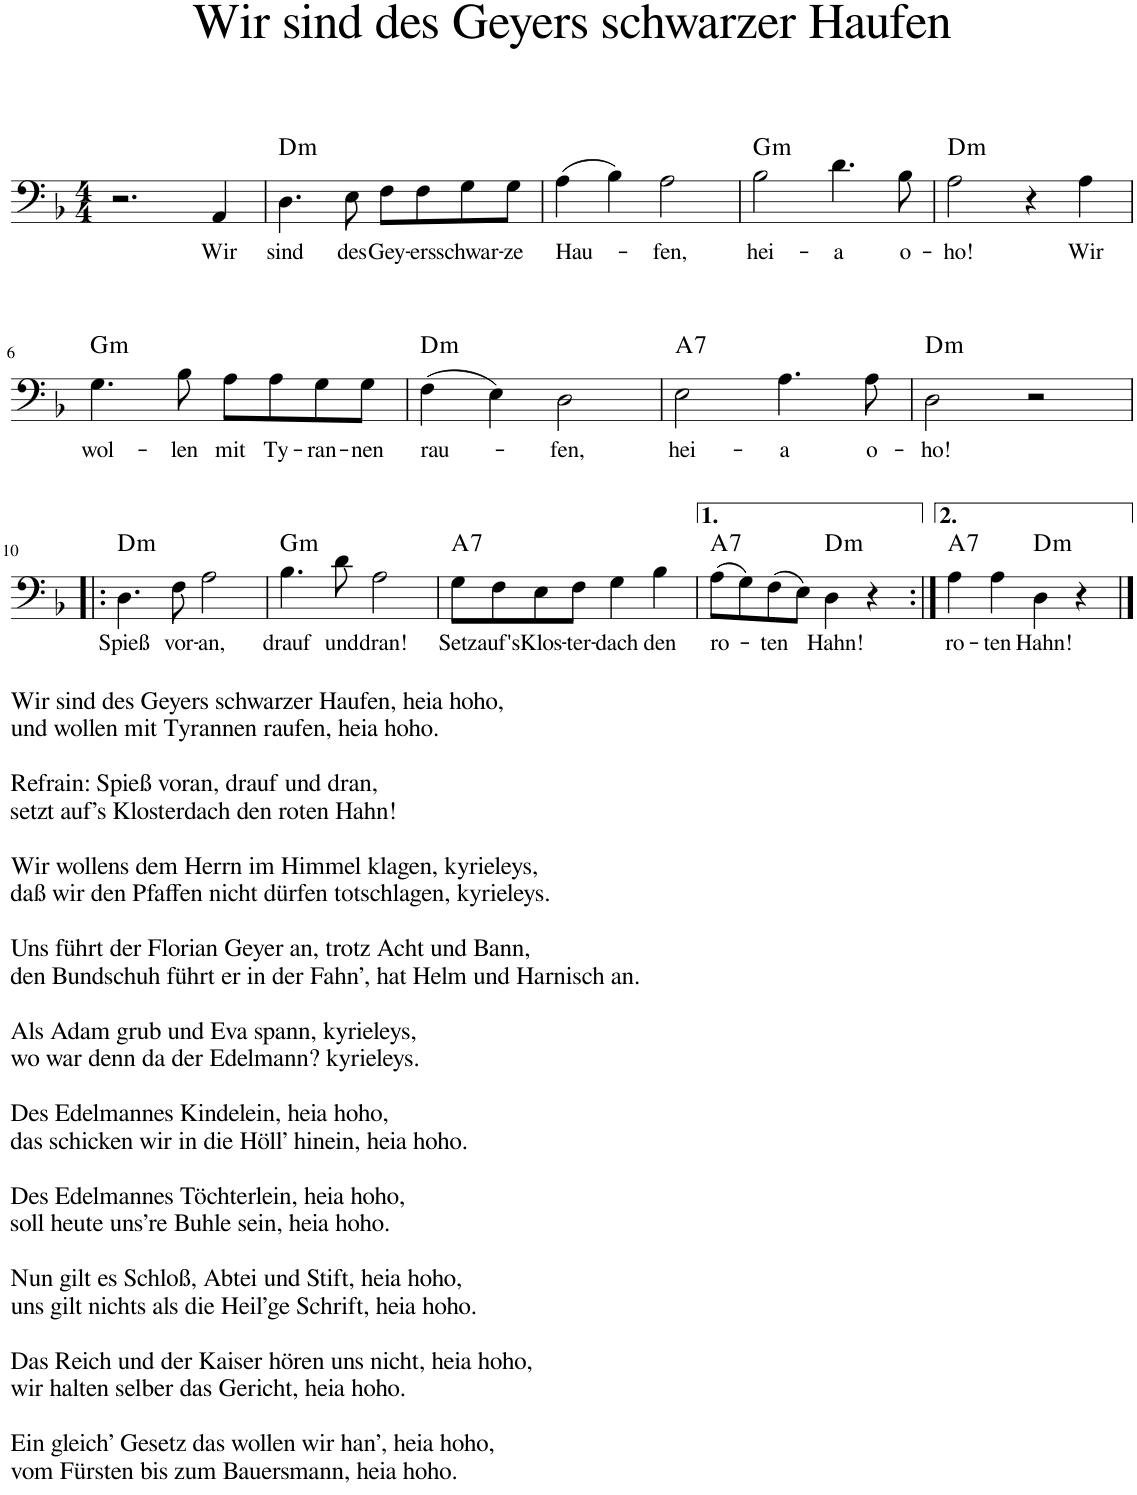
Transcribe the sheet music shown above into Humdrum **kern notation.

**kern	**text	**harte
*part1	*part1	*part1
*staff1	*staff1	*
*I"Piano	*	*
*I'Pno.	*	*
*clefF4	*	*
*k[b-]	*	*
*M4/4	*	*
=1	=1	=1
2.r	.	.
!	!LO:LY:b	!
4AA/	Wir	.
=2	=2	=2
!	!LO:LY:b	!LO:H:kt=m
4.D\	sind	D:min
!	!LO:LY:b	!
8E\	des	.
!	!LO:LY:b	!
8F\L	Gey-	.
!	!LO:LY:b	!
8F\	-ers	.
!	!LO:LY:b	!
8G\	schwar-	.
!	!LO:LY:b	!
8G\J	-ze	.
=3	=3	=3
!	!LO:LY:b	!
(4A\	Hau-	.
4B-\)	.	.
!	!LO:LY:b	!
2A\	-fen,	.
=4	=4	=4
!	!LO:LY:b	!LO:H:kt=m
2B-\	hei-	G:min
!	!LO:LY:b	!
4.d\	-a	.
!	!LO:LY:b	!
8B-\	o-	.
=5	=5	=5
!	!LO:LY:b	!LO:H:kt=m
2A\	-ho!	D:min
4r	.	.
!	!LO:LY:b	!
4A\	Wir	.
!!LO:LB:g=z
=6	=6	=6
!	!LO:LY:b	!LO:H:kt=m
4.G\	wol-	G:min
!	!LO:LY:b	!
8B-\	-len	.
!	!LO:LY:b	!
8A\L	mit	.
!	!LO:LY:b	!
8A\	Ty-	.
!	!LO:LY:b	!
8G\	-ran-	.
!	!LO:LY:b	!
8G\J	-nen	.
=7	=7	=7
!	!LO:LY:b	!LO:H:kt=m
(4F\	rau-	D:min
4E\)	.	.
!	!LO:LY:b	!
2D\	-fen,	.
=8	=8	=8
!	!LO:LY:b	!LO:H:kt=7
2E\	hei-	A:7
!	!LO:LY:b	!
4.A\	-a	.
!	!LO:LY:b	!
8A\	o-	.
=9	=9	=9
!	!LO:LY:b	!LO:H:kt=m
2D\	-ho!	D:min
2r	.	.
!!LO:LB:g=z
=10!|:	=10!|:	=10!|:
!LO:TX:b:t=Wir sind des Geyers schwarzer Haufen, heia hoho,	!	!
!LO:TX:b:t=und wollen mit Tyrannen raufen, heia hoho.	!	!
!LO:TX:b:t=Refrain&colon; Spieß voran, drauf und dran,	!	!
!LO:TX:b:t=setzt auf’s Klosterdach den roten Hahn!	!	!
!LO:TX:b:t=Wir wollens dem Herrn im Himmel klagen, kyrieleys,	!	!
!LO:TX:b:t=daß wir den Pfaffen nicht dürfen totschlagen, kyrieleys.	!	!
!LO:TX:b:t=Uns führt der Florian Geyer an, trotz Acht und Bann,	!	!
!LO:TX:b:t=den Bundschuh führt er in der Fahn’, hat Helm und Harnisch an.	!	!
!LO:TX:b:t=Als Adam grub und Eva spann, kyrieleys,	!	!
!LO:TX:b:t=wo war denn da der Edelmann? kyrieleys.	!	!
!LO:TX:b:t=Des Edelmannes Kindelein, heia hoho,	!	!
!LO:TX:b:t=das schicken wir in die Höll’ hinein, heia hoho.	!	!
!LO:TX:b:t=Des Edelmannes Töchterlein, heia hoho,	!	!
!LO:TX:b:t=soll heute uns’re Buhle sein, heia hoho.	!	!
!LO:TX:b:t=Nun gilt es Schloß, Abtei und Stift, heia hoho,	!	!
!LO:TX:b:t=uns gilt nichts als die Heil’ge Schrift, heia hoho.	!	!
!LO:TX:b:t=Das Reich und der Kaiser hören uns nicht, heia hoho,	!	!
!LO:TX:b:t=wir halten selber das Gericht, heia hoho.	!	!
!LO:TX:b:t=Ein gleich’ Gesetz das wollen wir han’, heia hoho,	!	!
!LO:TX:b:t=vom Fürsten bis zum Bauersmann, heia hoho.	!	!
!	!LO:LY:b	!LO:H:kt=m
4.D\	Spieß	D:min
!	!LO:LY:b	!
8F\	vor-	.
!	!LO:LY:b	!
2A\	-an,	.
=11	=11	=11
!	!LO:LY:b	!LO:H:kt=m
4.B-\	drauf	G:min
!	!LO:LY:b	!
8d\	und	.
!	!LO:LY:b	!
2A\	dran!	.
=12	=12	=12
!	!LO:LY:b	!LO:H:kt=7
8G\L	Setz	A:7
!	!LO:LY:b	!
8F\	auf's	.
!	!LO:LY:b	!
8E\	Klos-	.
!	!LO:LY:b	!
8F\J	-ter-	.
!	!LO:LY:b	!
4G\	-dach	.
!	!LO:LY:b	!
4B-\	den	.
=13	=13	=13
!	!LO:LY:b	!LO:H:kt=7
(8A\L	ro-	A:7
8G\)	.	.
!	!LO:LY:b	!
(8F\	-ten	.
8E\J)	.	.
!	!LO:LY:b	!LO:H:kt=m
4D\	Hahn!	D:min
4r	.	.
=14:|!	=14:|!	=14:|!
!	!LO:LY:b	!LO:H:kt=7
4A\	ro-	A:7
!	!LO:LY:b	!
4A\	-ten	.
!	!LO:LY:b	!LO:H:kt=m
4D\	Hahn!	D:min
4r	.	.
==	==	==
*-	*-	*-
